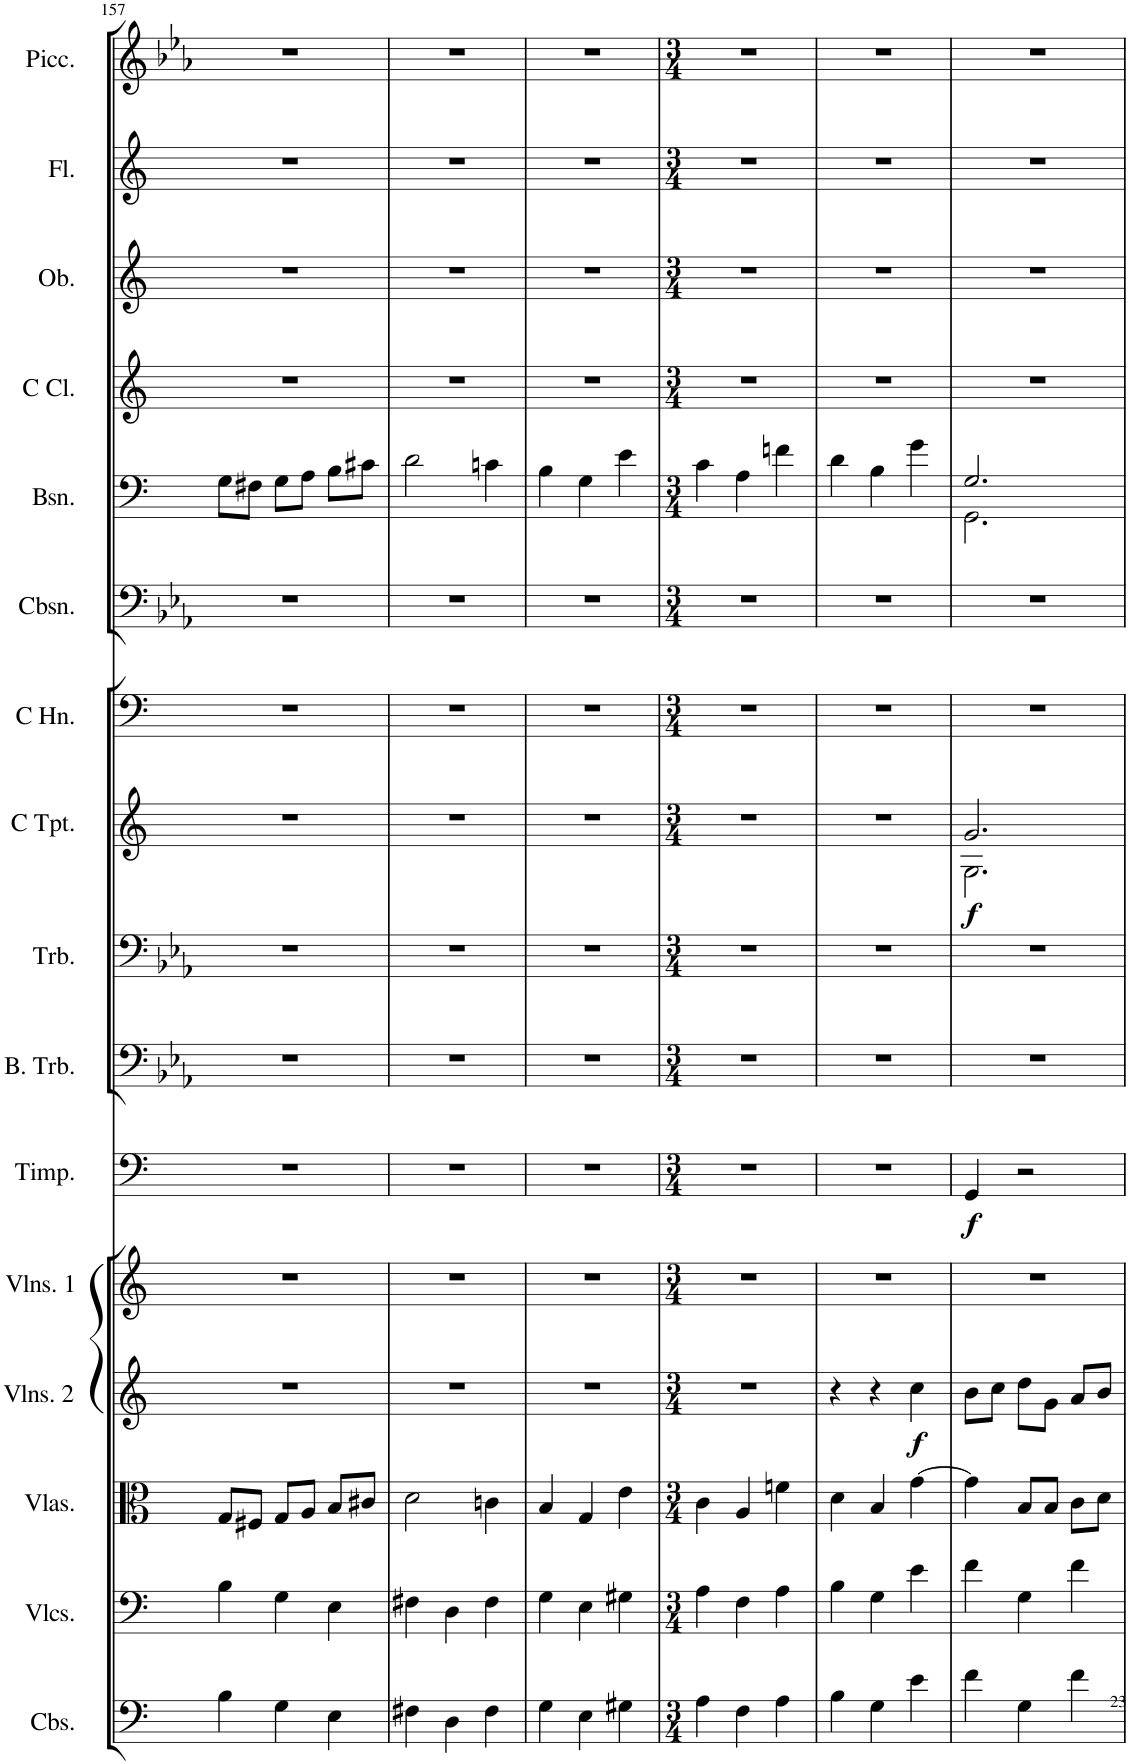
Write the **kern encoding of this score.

**kern	**kern	**kern	**kern	**dynam	**kern	**kern	**dynam	**kern	**kern	**kern	**dynam	**kern	**kern	**kern	**kern	**kern	**kern	**kern
*part16	*part15	*part14	*part13	*part13	*part12	*part11	*part11	*part10	*part9	*part8	*part8	*part7	*part6	*part5	*part4	*part3	*part2	*part1
*staff16	*staff15	*staff14	*staff13	*staff13	*staff12	*staff11	*staff11	*staff10	*staff9	*staff8	*staff8	*staff7	*staff6	*staff5	*staff4	*staff3	*staff2	*staff1
*I"Contrabasses	*I"Violoncellos	*I"Violas	*I"Violins 2	*	*I"Violins 1	*I"Timpani	*	*I"Bass Trombone	*I"Trombone	*I"C Trumpet	*	*I"C Horns	*I"Contrabassoon	*I"Bassoon	*I"C Clarinet	*I"Oboe	*I"Flute	*I"Piccolo
*I'Cbs.	*I'Vlcs.	*I'Vlas.	*I'Vlns. 2	*	*I'Vlns. 1	*I'Timp.	*	*I'B. Trb.	*I'Trb.	*I'C Tpt.	*	*I'C Hn.	*I'Cbsn.	*I'Bsn.	*I'C Cl.	*I'Ob.	*I'Fl.	*I'Picc.
!!LO:PB:g=z
*clefF4	*clefF4	*clefC3	*clefG2	*	*clefG2	*clefF4	*	*clefF4	*clefF4	*clefG2	*	*clefF4	*clefF4	*clefF4	*clefG2	*clefG2	*clefG2	*clefG2
*Trd7c12	*	*	*	*	*	*	*	*	*	*Trd1c2	*	*Trd4c7	*Trd7c12	*	*Trd1c2	*	*	*Trd-7c-12
*k[]	*k[]	*k[]	*k[]	*	*k[]	*k[]	*	*k[b-e-a-]	*k[b-e-a-]	*k[]	*	*k[]	*k[b-e-a-]	*k[]	*k[]	*k[]	*k[]	*k[b-e-a-]
*M3/4	*M3/4	*M3/4	*M3/4	*	*M3/4	*M3/4	*	*M3/4	*M3/4	*M3/4	*	*M3/4	*M3/4	*M3/4	*M3/4	*M3/4	*M3/4	*M3/4
=157	=157	=157	=157	=157	=157	=157	=157	=157	=157	=157	=157	=157	=157	=157	=157	=157	=157	=157
4B\	4B\	8G/L	2.r	.	2.r	2.r	.	2.r	2.r	2.r	.	2.r	2.r	8G\L	2.r	2.r	2.r	2.r
.	.	8F#X/J	.	.	.	.	.	.	.	.	.	.	.	8F#X\J	.	.	.	.
4G\	4G\	8G/L	.	.	.	.	.	.	.	.	.	.	.	8G\L	.	.	.	.
.	.	8A/J	.	.	.	.	.	.	.	.	.	.	.	8A\J	.	.	.	.
4E\	4E\	8B/L	.	.	.	.	.	.	.	.	.	.	.	8B\L	.	.	.	.
.	.	8c#X/J	.	.	.	.	.	.	.	.	.	.	.	8c#X\J	.	.	.	.
=158	=158	=158	=158	=158	=158	=158	=158	=158	=158	=158	=158	=158	=158	=158	=158	=158	=158	=158
4F#X\	4F#X\	2d\	2.r	.	2.r	2.r	.	2.r	2.r	2.r	.	2.r	2.r	2d\	2.r	2.r	2.r	2.r
4D\	4D\	.	.	.	.	.	.	.	.	.	.	.	.	.	.	.	.	.
4F#\	4F#\	4cn\	.	.	.	.	.	.	.	.	.	.	.	4cn\	.	.	.	.
=159	=159	=159	=159	=159	=159	=159	=159	=159	=159	=159	=159	=159	=159	=159	=159	=159	=159	=159
4G\	4G\	4B/	2.r	.	2.r	2.r	.	2.r	2.r	2.r	.	2.r	2.r	4B\	2.r	2.r	2.r	2.r
4E\	4E\	4G/	.	.	.	.	.	.	.	.	.	.	.	4G\	.	.	.	.
4G#X\	4G#X\	4e\	.	.	.	.	.	.	.	.	.	.	.	4e\	.	.	.	.
=160	=160	=160	=160	=160	=160	=160	=160	=160	=160	=160	=160	=160	=160	=160	=160	=160	=160	=160
*M3/4	*M3/4	*M3/4	*M3/4	*	*M3/4	*M3/4	*	*M3/4	*M3/4	*M3/4	*	*M3/4	*M3/4	*M3/4	*M3/4	*M3/4	*M3/4	*M3/4
4A\	4A\	4c\	2.r	.	2.r	2.r	.	2.r	2.r	2.r	.	2.r	2.r	4c\	2.r	2.r	2.r	2.r
4F\	4F\	4A/	.	.	.	.	.	.	.	.	.	.	.	4A\	.	.	.	.
4A\	4A\	4fn\	.	.	.	.	.	.	.	.	.	.	.	4fn\	.	.	.	.
=161	=161	=161	=161	=161	=161	=161	=161	=161	=161	=161	=161	=161	=161	=161	=161	=161	=161	=161
4B\	4B\	4d\	4r	.	2.r	2.r	.	2.r	2.r	2.r	.	2.r	2.r	4d\	2.r	2.r	2.r	2.r
4G\	4G\	4B/	4r	.	.	.	.	.	.	.	.	.	.	4B\	.	.	.	.
!	!	!	!	!LO:DY:b	!	!	!	!	!	!	!	!	!	!	!	!	!	!
4e\	4e\	[4g\	4cc\	f	.	.	.	.	.	.	.	.	.	4g\	.	.	.	.
=162	=162	=162	=162	=162	=162	=162	=162	=162	=162	=162	=162	=162	=162	=162	=162	=162	=162	=162
*	*	*	*	*	*	*	*	*	*	*^	*	*	*	*^	*	*	*	*
!	!	!	!	!	!	!	!LO:DY:b	!	!	!	!	!LO:DY:b	!	!	!	!	!	!	!	!
4f\	4f\	4g\]	8b\L	.	2.r	4GG/	f	2.r	2.r	2.g/	2.G\	f	2.r	2.r	2.G/	2.GG\	2.r	2.r	2.r	2.r
.	.	.	8cc\J	.	.	.	.	.	.	.	.	.	.	.	.	.	.	.	.	.
4G\	4G\	8B/L	8dd\L	.	.	2r	.	.	.	.	.	.	.	.	.	.	.	.	.	.
.	.	8B/J	8g\J	.	.	.	.	.	.	.	.	.	.	.	.	.	.	.	.	.
4f\	4f\	8c\L	8a/L	.	.	.	.	.	.	.	.	.	.	.	.	.	.	.	.	.
.	.	8d\J	8b/J	.	.	.	.	.	.	.	.	.	.	.	.	.	.	.	.	.
*	*	*	*	*	*	*	*	*	*	*v	*v	*	*	*	*v	*v	*	*	*	*
=	=	=	=	=	=	=	=	=	=	=	=	=	=	=	=	=	=	=
*-	*-	*-	*-	*-	*-	*-	*-	*-	*-	*-	*-	*-	*-	*-	*-	*-	*-	*-
